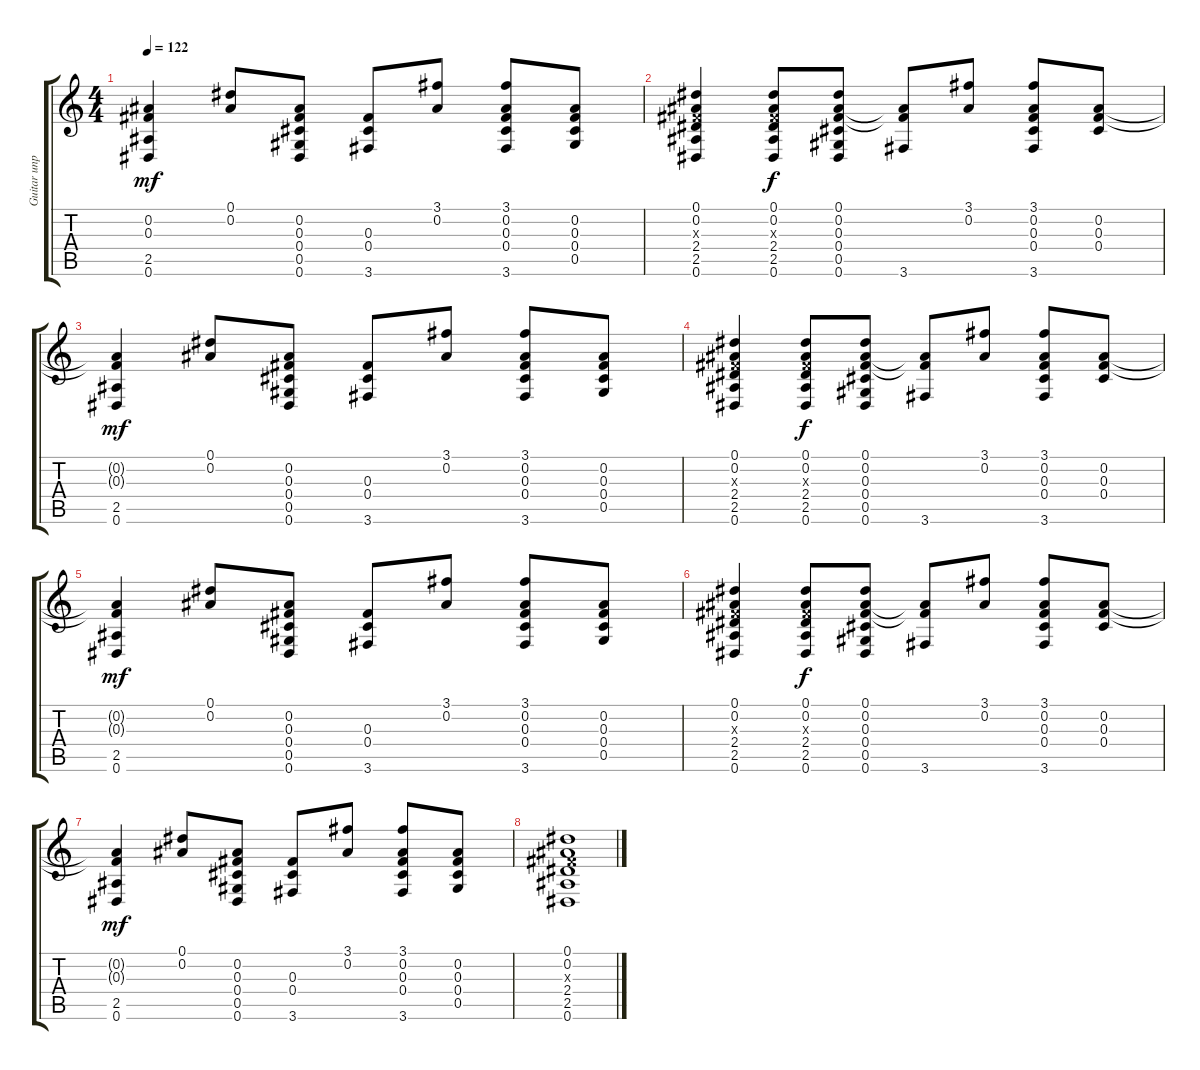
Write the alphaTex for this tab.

\track ("Guitar unplugged" "Guitar unp") {instrument acousticguitarsteel}
\staff {score tabs}
\tuning (Eb4 Bb3 Gb3 Db3 Ab2 Eb2) {hide}
\ts (4 4)
\tempo 122
\clef g2
\ks c
(0.2{t} 0.3{t} 2.5 0.6).4{dy mf} (0.1 0.2).8 (0.2 0.3 0.4 0.5 0.6).8 (0.3 0.4 3.6).8 (3.1 0.2).8 (3.1 0.2 0.3 0.4 3.6).8 (0.2 0.3 0.4 0.5).8 |
(0.1 0.2 0.3{x} 2.4 2.5 0.6).4 (0.1 0.2 0.3{x} 2.4 2.5 0.6).8{dy f} (0.1 0.2 0.3 0.4 0.5 0.6).8 (0.2{t} 0.3{t} 3.6).8 (3.1 0.2).8 (3.1 0.2 0.3 0.4 3.6).8 (0.2 0.3 0.4).8 |
(0.2{t} 0.3{t} 2.5 0.6).4{dy mf} (0.1 0.2).8 (0.2 0.3 0.4 0.5 0.6).8 (0.3 0.4 3.6).8 (3.1 0.2).8 (3.1 0.2 0.3 0.4 3.6).8 (0.2 0.3 0.4 0.5).8 |
(0.1 0.2 0.3{x} 2.4 2.5 0.6).4 (0.1 0.2 0.3{x} 2.4 2.5 0.6).8{dy f} (0.1 0.2 0.3 0.4 0.5 0.6).8 (0.2{t} 0.3{t} 3.6).8 (3.1 0.2).8 (3.1 0.2 0.3 0.4 3.6).8 (0.2 0.3 0.4).8 |
(0.2{t} 0.3{t} 2.5 0.6).4{dy mf} (0.1 0.2).8 (0.2 0.3 0.4 0.5 0.6).8 (0.3 0.4 3.6).8 (3.1 0.2).8 (3.1 0.2 0.3 0.4 3.6).8 (0.2 0.3 0.4 0.5).8 |
(0.1 0.2 0.3{x} 2.4 2.5 0.6).4 (0.1 0.2 0.3{x} 2.4 2.5 0.6).8{dy f} (0.1 0.2 0.3 0.4 0.5 0.6).8 (0.2{t} 0.3{t} 3.6).8 (3.1 0.2).8 (3.1 0.2 0.3 0.4 3.6).8 (0.2 0.3 0.4).8 |
(0.2{t} 0.3{t} 2.5 0.6).4{dy mf} (0.1 0.2).8 (0.2 0.3 0.4 0.5 0.6).8 (0.3 0.4 3.6).8 (3.1 0.2).8 (3.1 0.2 0.3 0.4 3.6).8 (0.2 0.3 0.4 0.5).8 |
(0.1 0.2 0.3{x} 2.4 2.5 0.6).1
